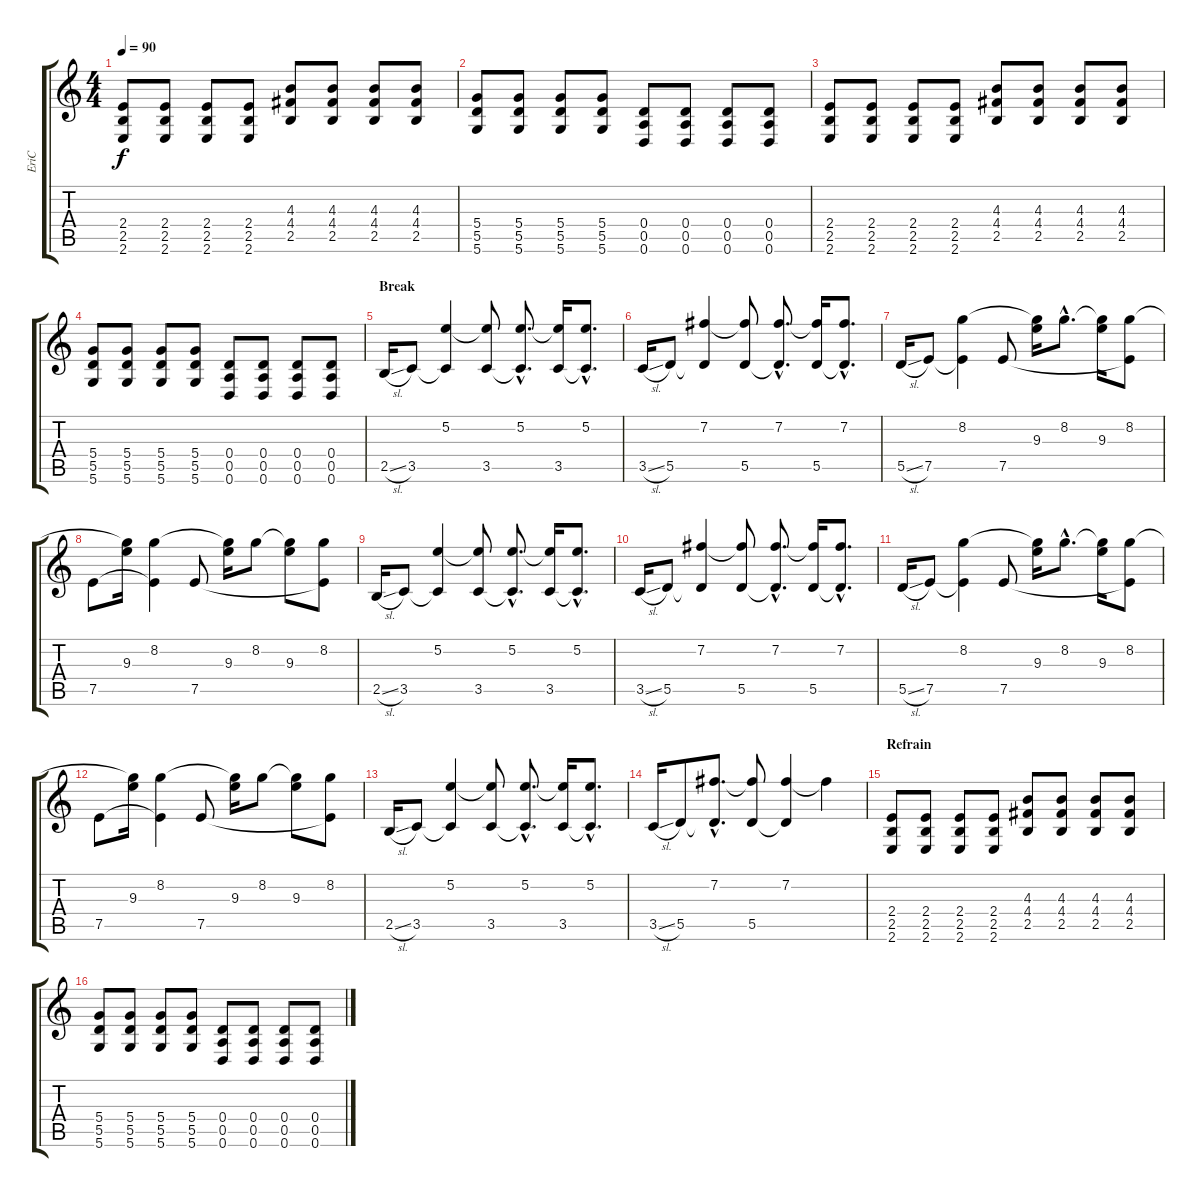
\track ("EriC" "EriC") {instrument distortionguitar}
\staff {score tabs}
\tuning (E4 B3 G3 D3 A2 D2) {hide}
\ts (4 4)
\tempo 90
\clef g2
\ks c
(2.4 2.5 2.6).8{dy f volume 13 balance 4} (2.4 2.5 2.6).8 (2.4 2.5 2.6).8 (2.4 2.5 2.6).8 (4.3 4.4 2.5).8 (4.3 4.4 2.5).8 (4.3 4.4 2.5).8 (4.3 4.4 2.5).8 |
(5.4 5.5 5.6).8 (5.4 5.5 5.6).8 (5.4 5.5 5.6).8 (5.4 5.5 5.6).8 (0.4 0.5 0.6).8 (0.4 0.5 0.6).8 (0.4 0.5 0.6).8 (0.4 0.5 0.6).8 |
(2.4 2.5 2.6).8{volume 13 balance 4} (2.4 2.5 2.6).8 (2.4 2.5 2.6).8 (2.4 2.5 2.6).8 (4.3 4.4 2.5).8 (4.3 4.4 2.5).8 (4.3 4.4 2.5).8 (4.3 4.4 2.5).8 |
(5.4 5.5 5.6).8 (5.4 5.5 5.6).8 (5.4 5.5 5.6).8 (5.4 5.5 5.6).8 (0.4 0.5 0.6).8 (0.4 0.5 0.6).8 (0.4 0.5 0.6).8 (0.4 0.5 0.6).8 |
\section ("" "Break")
2.5{sl}.16{volume 13 balance 4 instrument electricguitarjazz} 3.5.8 (5.2 3.5{t}).4 (5.2{t} 3.5).8 (5.2{hac} 3.5{hac t}).8{d} (5.2{t} 3.5).16 (5.2{hac} 3.5{hac t}).8{d} |
3.5{sl}.16{volume 13 balance 4 instrument electricguitarjazz} 5.5.8 (7.2 5.5{t}).4 (7.2{t} 5.5).8 (7.2{hac} 5.5{hac t}).8{d} (7.2{t} 5.5).16 (7.2{hac} 5.5{hac t}).8{d} |
5.5{sl}.16{volume 13 balance 4 instrument electricguitarjazz} 7.5.8 (8.2 7.5{t}).4 7.5.8 (8.2{t} 9.3).16 8.2{hac}.8{d} (8.2{t} 9.3).16 (8.2 7.5{t}).8 |
7.5.8{volume 13 balance 4 instrument electricguitarjazz} (8.2{t} 9.3).16 (8.2 7.5{t}).4 7.5.8 (8.2{t} 9.3).16 8.2.8 (8.2{t} 9.3).8 (8.2 7.5{t}).8 |
2.5{sl}.16{volume 13 balance 4 instrument electricguitarjazz} 3.5.8 (5.2 3.5{t}).4 (5.2{t} 3.5).8 (5.2{hac} 3.5{hac t}).8{d} (5.2{t} 3.5).16 (5.2{hac} 3.5{hac t}).8{d} |
3.5{sl}.16{volume 13 balance 4 instrument electricguitarjazz} 5.5.8 (7.2 5.5{t}).4 (7.2{t} 5.5).8 (7.2{hac} 5.5{hac t}).8{d} (7.2{t} 5.5).16 (7.2{hac} 5.5{hac t}).8{d} |
5.5{sl}.16{volume 13 balance 4 instrument electricguitarjazz} 7.5.8 (8.2 7.5{t}).4 7.5.8 (8.2{t} 9.3).16 8.2{hac}.8{d} (8.2{t} 9.3).16 (8.2 7.5{t}).8 |
7.5.8{volume 13 balance 4 instrument electricguitarjazz} (8.2{t} 9.3).16 (8.2 7.5{t}).4 7.5.8 (8.2{t} 9.3).16 8.2.8 (8.2{t} 9.3).8 (8.2 7.5{t}).8 |
2.5{sl}.16{volume 13 balance 4 instrument electricguitarjazz} 3.5.8 (5.2 3.5{t}).4 (5.2{t} 3.5).8 (5.2{hac} 3.5{hac t}).8{d} (5.2{t} 3.5).16 (5.2{hac} 3.5{hac t}).8{d} |
3.5{sl}.16{volume 13 balance 4 instrument electricguitarjazz} 5.5.8 (7.2{hac} 5.5{hac t}).8{d} (7.2{t} 5.5).8 (7.2 5.5{t}).4 7.2{t}.4 |
\section ("" "Refrain")
(2.4 2.5 2.6).8{volume 13 balance 4 instrument distortionguitar} (2.4 2.5 2.6).8 (2.4 2.5 2.6).8 (2.4 2.5 2.6).8 (4.3 4.4 2.5).8 (4.3 4.4 2.5).8 (4.3 4.4 2.5).8 (4.3 4.4 2.5).8 |
(5.4 5.5 5.6).8 (5.4 5.5 5.6).8 (5.4 5.5 5.6).8 (5.4 5.5 5.6).8 (0.4 0.5 0.6).8 (0.4 0.5 0.6).8 (0.4 0.5 0.6).8 (0.4 0.5 0.6).8
